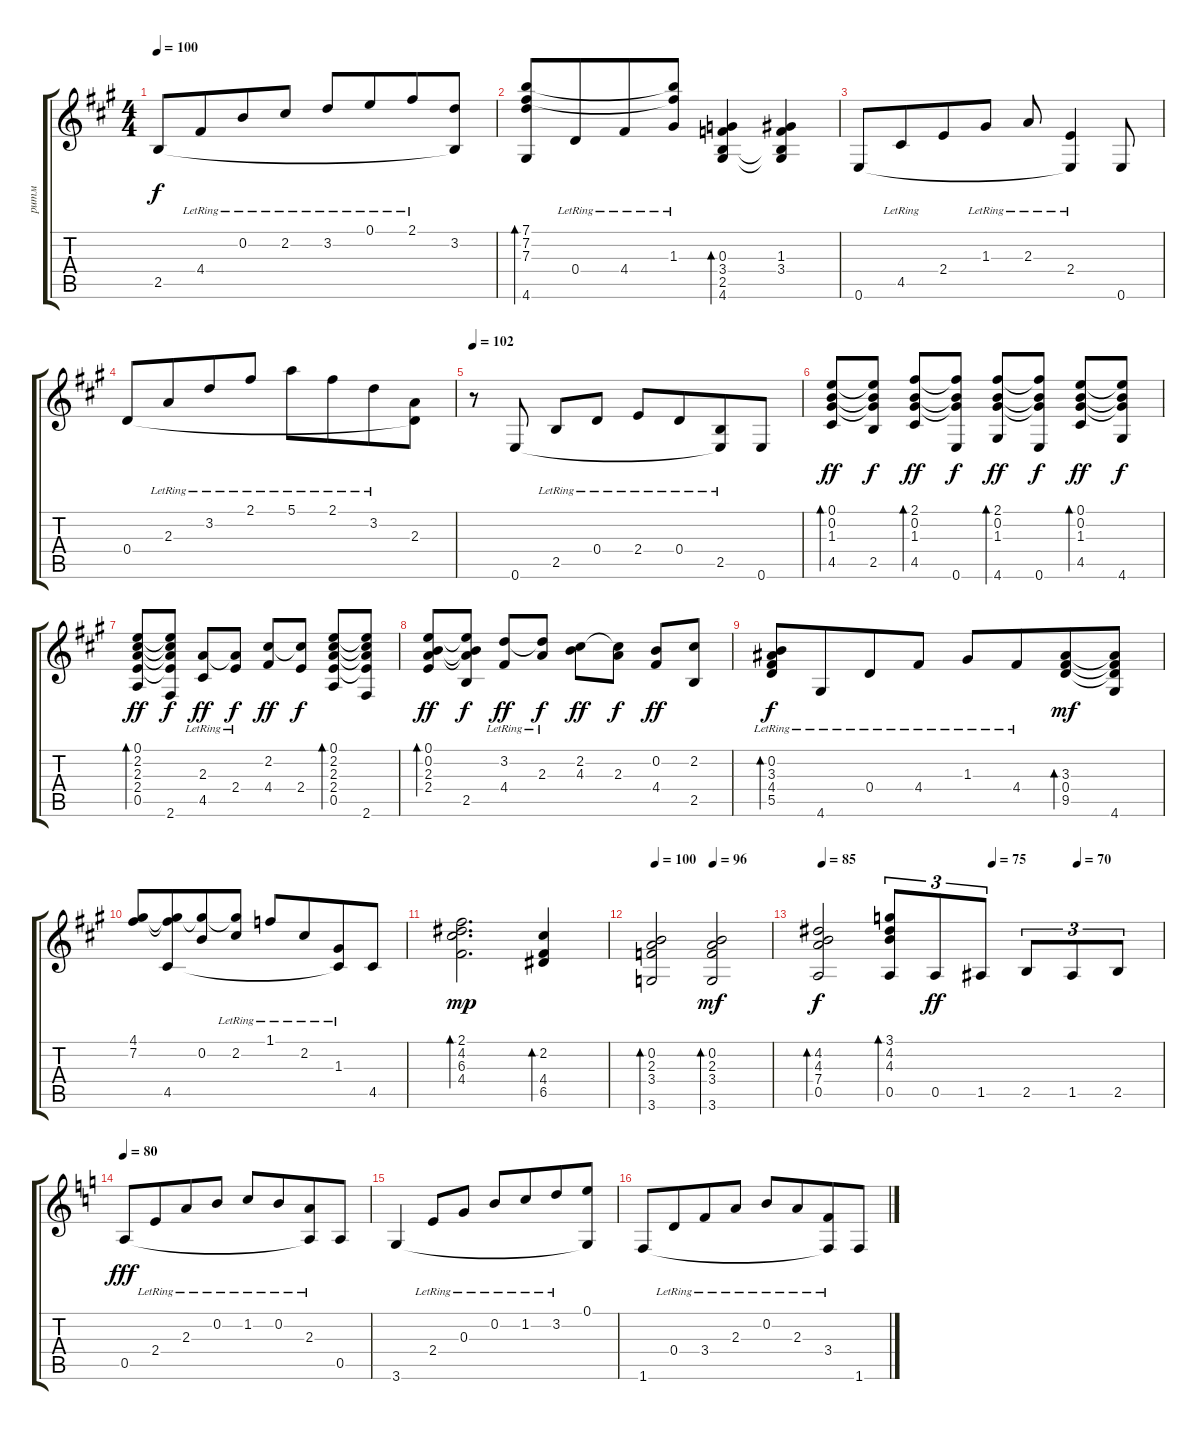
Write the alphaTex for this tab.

\track ("ритм" "ритм") {instrument acousticguitarsteel}
\staff {score tabs}
\tuning (E4 B3 G3 D3 A2 E2) {hide}
\ts (4 4)
\tempo 100
\clef g2
\ks f#minor
2.5.8{dy f} 4.4{lr}.8{beam merge} 0.2{lr}.8 2.2{lr}.8 3.2{lr}.8 0.1{lr}.8{beam merge} 2.1{lr}.8 (3.2 2.5{t}).8 |
(7.1 7.2 7.3 4.6).8{bd 120} 0.4{lr}.8{beam merge} 4.4{lr}.8 (7.1{t} 7.2{t} 1.3{lr}).8 (0.3 3.4 2.5 4.6).4{bd 120} (1.3 3.4 2.5{t} 4.6{t}).4 |
0.6.8 4.5{lr}.8{beam merge} 2.4.8 1.3{lr}.8 2.3{lr}.8 (2.4{lr} 0.6{t}).4 0.6.8 |
0.4.8 2.3{lr}.8{beam merge} 3.2{lr}.8 2.1{lr}.8 5.1{lr}.8 2.1{lr}.8{beam merge} 3.2{lr}.8 (2.3 0.4{t}).8 |
\tempo 102
r.8 0.6.8 2.5{lr}.8 0.4{lr}.8 2.4{lr}.8 0.4{lr}.8{beam merge} (2.5{lr} 0.6{t}).8 0.6.8 |
(0.1 0.2 1.3 4.5).8{bd 120 dy ff} (0.1{t} 0.2{t} 1.3{t} 2.5).8{dy f} (2.1 0.2 1.3 4.5).8{bd 120 dy ff} (2.1{t} 0.2{t} 1.3{t} 0.6).8{dy f} (2.1 0.2 1.3 4.6).8{bd 120 dy ff} (2.1{t} 0.2{t} 1.3{t} 0.6).8{dy f} (0.1 0.2 1.3 4.5).8{bd 120 dy ff} (0.1{t} 0.2{t} 1.3{t} 4.6).8{dy f} |
(0.1 2.2 2.3 2.4 0.5).8{bd 120 dy ff} (0.1{t} 2.2{t} 2.3{t} 2.4{t} 2.6).8{dy f} (2.3 4.5{lr}).8{dy ff} (2.3{t} 2.4{lr}).8{dy f} (2.2 4.4).8{dy ff} (2.2{t} 2.4).8{dy f} (0.1 2.2 2.3 2.4 0.5).8{bd 120} (0.1{t} 2.2{t} 2.3{t} 2.4{t} 2.6).8 |
(0.1 0.2 2.3 2.4).8{bd 120 dy ff} (0.1{t} 0.2{t} 2.3{t} 2.5).8{dy f} (3.2 4.4{lr}).8{dy ff} (3.2{t} 2.3{lr}).8{dy f} (2.2 4.3).8{dy ff} (2.2{t} 2.3).8{dy f} (0.2 4.4).8{dy ff} (2.2 2.5).8 |
(0.2{lr} 3.3{lr} 4.4{lr} 5.5{lr}).8{bd 120 dy f} 4.6{lr}.8{beam merge} 0.4{lr}.8 4.4{lr}.8 1.3{lr}.8 4.4{lr}.8{beam merge} (3.3 0.4 9.5).8{bd 120 dy mf} (3.3{t} 0.4{t} 9.5{t} 4.6).8 |
(4.1 7.2).8 (4.1{t} 7.2{t} 4.5).8{beam merge} (4.1{t} 0.2).8 (4.1{t} 2.2{lr}).8 1.1{lr}.8 2.2{lr}.8{beam merge} (1.3{lr} 4.5{t}).8 4.5.8 |
(2.1 4.2 6.3 4.4).2{d bd 120 dy mp} (2.2 4.4 6.5).4{bd 120} |
\tempo 100
\tempo (96 0.5)
(0.2 2.3 3.4 3.6).2{bd 120} (0.2 2.3 3.4 3.6).2{bd 120 dy mf} |
\tempo 85
\tempo (75 0.5)
\tempo (70 0.75)
(4.2 4.3 7.4 0.5).2{bd 120 dy f} (3.1 4.2 4.3 0.5).8{tu (3 2) bd 120} 0.5.8{tu (3 2) dy ff} 1.5.8{tu (3 2)} 2.5.8{tu (3 2)} 1.5.8{tu (3 2)} 2.5.8{tu (3 2)} |
\tempo 80
\ks aminor
0.5.8{dy fff} 2.4{lr}.8{beam merge} 2.3{lr}.8 0.2{lr}.8 1.2{lr}.8 0.2{lr}.8{beam merge} (2.3{lr} 0.5{t}).8 0.5.8 |
3.6.4 2.4{lr}.8 0.3{lr}.8 0.2{lr}.8 1.2{lr}.8{beam merge} 3.2{lr}.8 (0.1 3.6{t}).8 |
1.6.8 0.4{lr}.8{beam merge} 3.4{lr}.8 2.3{lr}.8 0.2{lr}.8 2.3{lr}.8{beam merge} (3.4{lr} 1.6{t}).8 1.6.8
